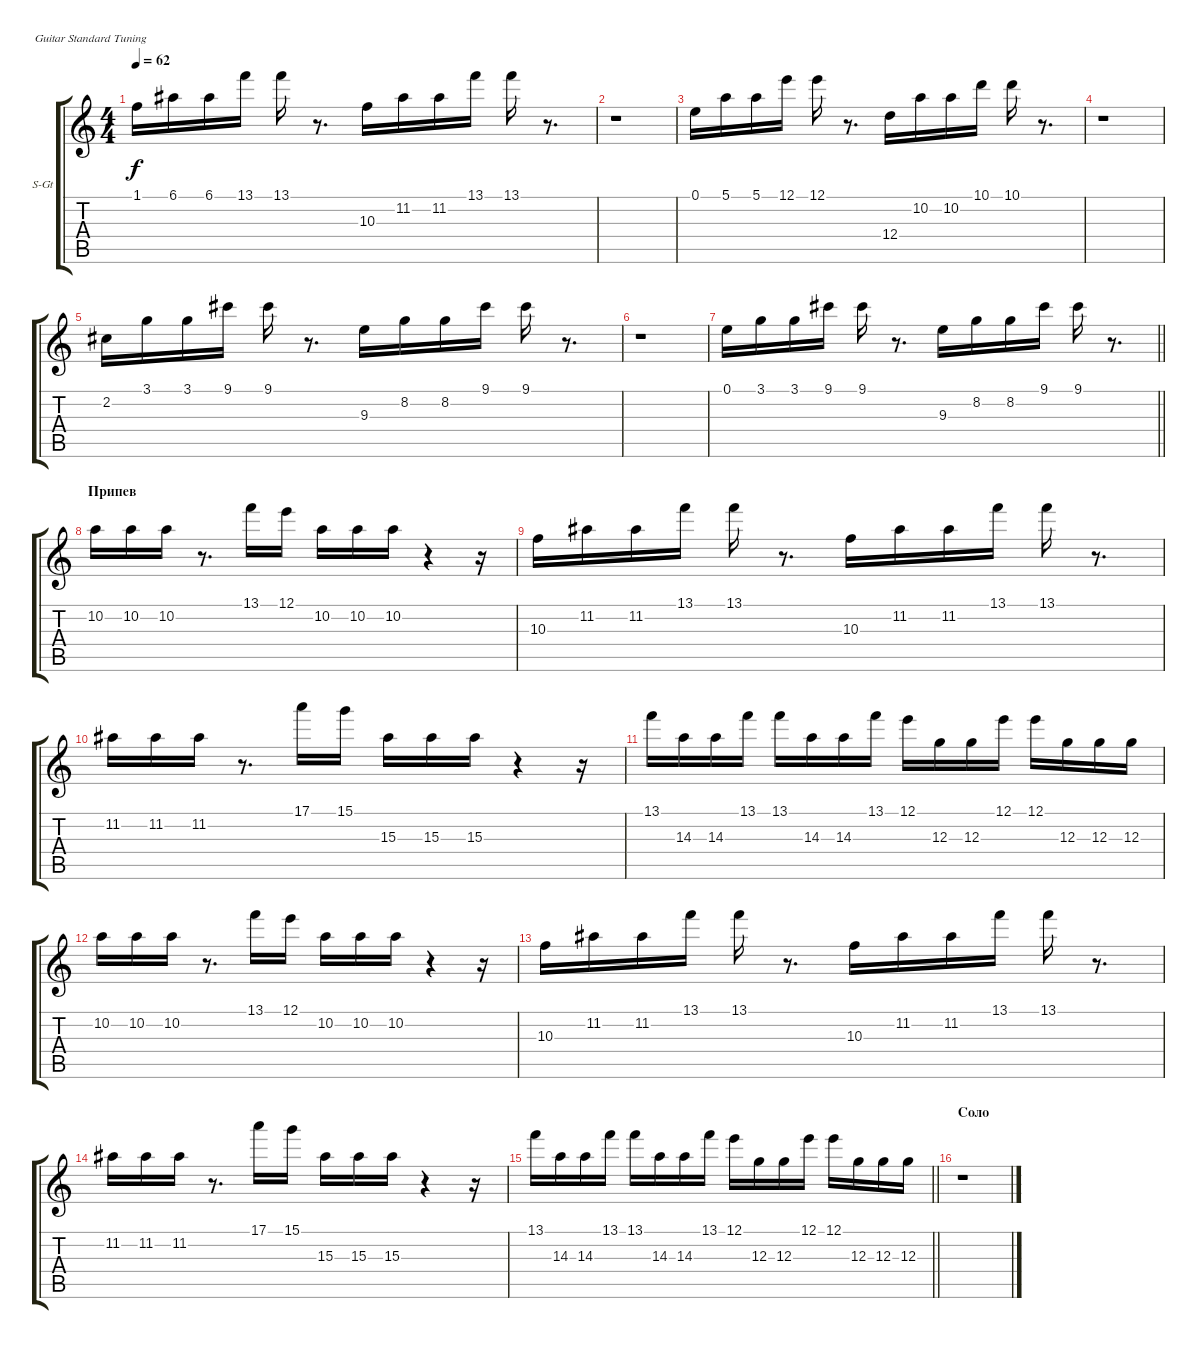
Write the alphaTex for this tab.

\bracketExtendMode groupsimilarinstruments
\firstSystemTrackNameOrientation horizontal
\otherSystemsTrackNameOrientation horizontal
\track ("Синтезатор" "S-Gt") {instrument stringensemble1}
\staff {score tabs}
\tuning (E4 B3 G3 D3 A2 E2)
\displaytranspose 12
\ts (4 4)
\tempo 62
\clef g2
\ks c
1.1.16{dy f} 6.1.16 6.1.16 13.1.16 13.1.16 r.8{d} 10.3.16 11.2.16 11.2.16 13.1.16 13.1.16 r.8{d} |
r.1 |
0.1.16 5.1.16 5.1.16 12.1.16 12.1.16 r.8{d} 12.4.16 10.2.16 10.2.16 10.1.16 10.1.16 r.8{d} |
r.1 |
2.2.16 3.1.16 3.1.16 9.1.16 9.1.16 r.8{d} 9.3.16 8.2.16 8.2.16 9.1.16 9.1.16 r.8{d} |
r.1 |
\barLineRight lightlight
0.1.16 3.1.16 3.1.16 9.1.16 9.1.16 r.8{d} 9.3.16 8.2.16 8.2.16 9.1.16 9.1.16 r.8{d} |
\section ("" "Припев")
10.2.16 10.2.16 10.2.16 r.8{d} 13.1.16 12.1.16 10.2.16 10.2.16 10.2.16 r.4 r.16 |
10.3.16 11.2.16 11.2.16 13.1.16 13.1.16 r.8{d} 10.3.16 11.2.16 11.2.16 13.1.16 13.1.16 r.8{d} |
11.2.16 11.2.16 11.2.16 r.8{d} 17.1.16 15.1.16 15.3.16 15.3.16 15.3.16 r.4 r.16 |
13.1.16 14.3.16 14.3.16 13.1.16 13.1.16 14.3.16 14.3.16 13.1.16 12.1.16 12.3.16 12.3.16 12.1.16 12.1.16 12.3.16 12.3.16 12.3.16 |
10.2.16 10.2.16 10.2.16 r.8{d} 13.1.16 12.1.16 10.2.16 10.2.16 10.2.16 r.4 r.16 |
10.3.16 11.2.16 11.2.16 13.1.16 13.1.16 r.8{d} 10.3.16 11.2.16 11.2.16 13.1.16 13.1.16 r.8{d} |
11.2.16 11.2.16 11.2.16 r.8{d} 17.1.16 15.1.16 15.3.16 15.3.16 15.3.16 r.4 r.16 |
\barLineRight lightlight
13.1.16 14.3.16 14.3.16 13.1.16 13.1.16 14.3.16 14.3.16 13.1.16 12.1.16 12.3.16 12.3.16 12.1.16 12.1.16 12.3.16 12.3.16 12.3.16 |
\section ("" "Соло")
r.1
